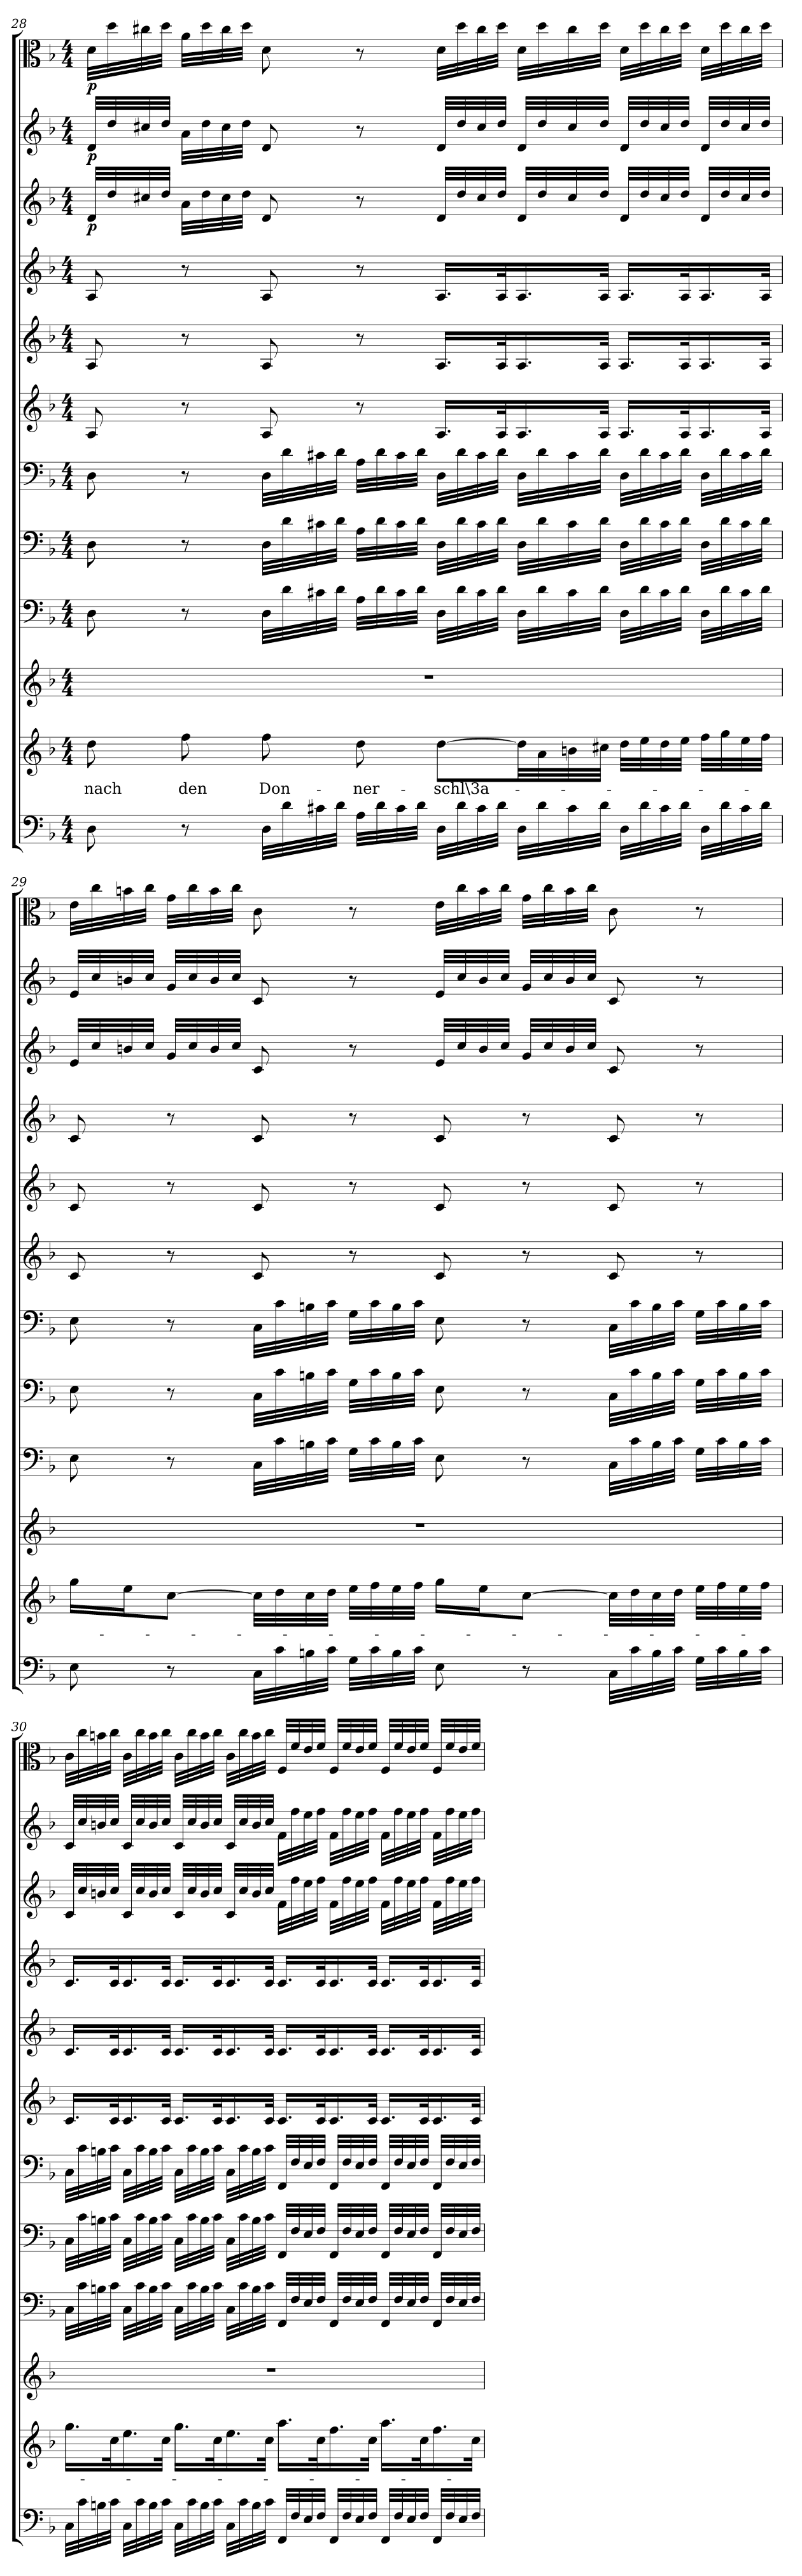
**kern	**kern	**text	**kern	**kern	**kern	**kern	**kern	**kern	**kern	**kern	**dynam	**kern	**dynam	**kern	**dynam
*part12	*part11	*part11	*part10	*part9	*part8	*part7	*part6	*part5	*part4	*part3	*part3	*part2	*part2	*part1	*part1
*staff12	*staff11	*staff11	*staff10	*staff9	*staff8	*staff7	*staff6	*staff5	*staff4	*staff3	*staff3	*staff2	*staff2	*staff1	*staff1
*clefF4	*clefG2	*	*clefG2	*clefF4	*clefF4	*clefF4	*clefG2	*clefG2	*clefG2	*clefG2	*	*clefG2	*	*clefC3	*
*k[b-]	*k[b-]	*	*k[b-]	*k[b-]	*k[b-]	*k[b-]	*k[b-]	*k[b-]	*k[b-]	*k[b-]	*	*k[b-]	*	*k[b-]	*
*F:	*F:	*	*F:	*F:	*F:	*F:	*F:	*F:	*F:	*F:	*	*F:	*	*F:	*
*M4/4	*M4/4	*	*M4/4	*M4/4	*M4/4	*M4/4	*M4/4	*M4/4	*M4/4	*M4/4	*	*M4/4	*	*M4/4	*
=28	=28	=28	=28	=28	=28	=28	=28	=28	=28	=28	=28	=28	=28	=28	=28
8D\	8dd\	nach	1r	8D\	8D\	8D\	8A/	8A/	8A/	32d/LLL	p	32d/LLL	p	32d\LLL	p
.	.	.	.	.	.	.	.	.	.	32dd/	.	32dd/	.	32dd\	.
.	.	.	.	.	.	.	.	.	.	32cc#X/	.	32cc#X/	.	32cc#X\	.
.	.	.	.	.	.	.	.	.	.	32dd/JJJ	.	32dd/JJJ	.	32dd\JJJ	.
8r	8ff\	den	.	8r	8r	8r	8r	8r	8r	32a\LLL	.	32a\LLL	.	32a\LLL	.
.	.	.	.	.	.	.	.	.	.	32dd\	.	32dd\	.	32dd\	.
.	.	.	.	.	.	.	.	.	.	32cc#\	.	32cc#\	.	32cc#\	.
.	.	.	.	.	.	.	.	.	.	32dd\JJJ	.	32dd\JJJ	.	32dd\JJJ	.
32D\LLL	8ff\	Don-	.	32D\LLL	32D\LLL	32D\LLL	8A/	8A/	8A/	8d/	.	8d/	.	8d\	.
32d\	.	.	.	32d\	32d\	32d\	.	.	.	.	.	.	.	.	.
32c#X\	.	.	.	32c#X\	32c#X\	32c#X\	.	.	.	.	.	.	.	.	.
32d\JJJ	.	.	.	32d\JJJ	32d\JJJ	32d\JJJ	.	.	.	.	.	.	.	.	.
32A\LLL	8dd\	-ner-	.	32A\LLL	32A\LLL	32A\LLL	8r	8r	8r	8r	.	8r	.	8r	.
32d\	.	.	.	32d\	32d\	32d\	.	.	.	.	.	.	.	.	.
32c#\	.	.	.	32c#\	32c#\	32c#\	.	.	.	.	.	.	.	.	.
32d\JJJ	.	.	.	32d\JJJ	32d\JJJ	32d\JJJ	.	.	.	.	.	.	.	.	.
32D\LLL	[8dd\L	-schl\3a-	.	32D\LLL	32D\LLL	32D\LLL	16.A/LL	16.A/LL	16.A/LL	32d/LLL	.	32d/LLL	.	32d\LLL	.
32d\	.	.	.	32d\	32d\	32d\	.	.	.	32dd/	.	32dd/	.	32dd\	.
32c#\	.	.	.	32c#\	32c#\	32c#\	.	.	.	32cc#/	.	32cc#/	.	32cc#\	.
32d\JJJ	.	.	.	32d\JJJ	32d\JJJ	32d\JJJ	32A/K	32A/K	32A/K	32dd/JJJ	.	32dd/JJJ	.	32dd\JJJ	.
32D\LLL	32dd\LL]	.	.	32D\LLL	32D\LLL	32D\LLL	16.A/	16.A/	16.A/	32d/LLL	.	32d/LLL	.	32d\LLL	.
32d\	32a\	.	.	32d\	32d\	32d\	.	.	.	32dd/	.	32dd/	.	32dd\	.
32c#\	32bn\	.	.	32c#\	32c#\	32c#\	.	.	.	32cc#/	.	32cc#/	.	32cc#\	.
32d\JJJ	32cc#X\JJJ	.	.	32d\JJJ	32d\JJJ	32d\JJJ	32A/JJk	32A/JJk	32A/JJk	32dd/JJJ	.	32dd/JJJ	.	32dd\JJJ	.
32D\LLL	32dd\LLL	.	.	32D\LLL	32D\LLL	32D\LLL	16.A/LL	16.A/LL	16.A/LL	32d/LLL	.	32d/LLL	.	32d\LLL	.
32d\	32ee\	.	.	32d\	32d\	32d\	.	.	.	32dd/	.	32dd/	.	32dd\	.
32c#\	32dd\	.	.	32c#\	32c#\	32c#\	.	.	.	32cc#/	.	32cc#/	.	32cc#\	.
32d\JJJ	32ee\JJJ	.	.	32d\JJJ	32d\JJJ	32d\JJJ	32A/K	32A/K	32A/K	32dd/JJJ	.	32dd/JJJ	.	32dd\JJJ	.
32D\LLL	32ff\LLL	.	.	32D\LLL	32D\LLL	32D\LLL	16.A/	16.A/	16.A/	32d/LLL	.	32d/LLL	.	32d\LLL	.
32d\	32gg\	.	.	32d\	32d\	32d\	.	.	.	32dd/	.	32dd/	.	32dd\	.
32c#\	32ee\	.	.	32c#\	32c#\	32c#\	.	.	.	32cc#/	.	32cc#/	.	32cc#\	.
32d\JJJ	32ff\JJJ	.	.	32d\JJJ	32d\JJJ	32d\JJJ	32A/JJk	32A/JJk	32A/JJk	32dd/JJJ	.	32dd/JJJ	.	32dd\JJJ	.
=29	=29	=29	=29	=29	=29	=29	=29	=29	=29	=29	=29	=29	=29	=29	=29
8E\	16gg\LL	.	1r	8E\	8E\	8E\	8c/	8c/	8c/	32e/LLL	.	32e/LLL	.	32e\LLL	.
.	.	.	.	.	.	.	.	.	.	32cc/	.	32cc/	.	32cc\	.
.	16ee\J	.	.	.	.	.	.	.	.	32bn/	.	32bn/	.	32bn\	.
.	.	.	.	.	.	.	.	.	.	32cc/JJJ	.	32cc/JJJ	.	32cc\JJJ	.
8r	[8cc\J	.	.	8r	8r	8r	8r	8r	8r	32g/LLL	.	32g/LLL	.	32g\LLL	.
.	.	.	.	.	.	.	.	.	.	32cc/	.	32cc/	.	32cc\	.
.	.	.	.	.	.	.	.	.	.	32b/	.	32b/	.	32b\	.
.	.	.	.	.	.	.	.	.	.	32cc/JJJ	.	32cc/JJJ	.	32cc\JJJ	.
32C\LLL	32cc\LLL]	.	.	32C\LLL	32C\LLL	32C\LLL	8c/	8c/	8c/	8c/	.	8c/	.	8c\	.
32c\	32dd\	.	.	32c\	32c\	32c\	.	.	.	.	.	.	.	.	.
32Bn\	32cc\	.	.	32Bn\	32Bn\	32Bn\	.	.	.	.	.	.	.	.	.
32c\JJJ	32dd\JJJ	.	.	32c\JJJ	32c\JJJ	32c\JJJ	.	.	.	.	.	.	.	.	.
32G\LLL	32ee\LLL	.	.	32G\LLL	32G\LLL	32G\LLL	8r	8r	8r	8r	.	8r	.	8r	.
32c\	32ff\	.	.	32c\	32c\	32c\	.	.	.	.	.	.	.	.	.
32B\	32ee\	.	.	32B\	32B\	32B\	.	.	.	.	.	.	.	.	.
32c\JJJ	32ff\JJJ	.	.	32c\JJJ	32c\JJJ	32c\JJJ	.	.	.	.	.	.	.	.	.
8E\	16gg\LL	.	.	8E\	8E\	8E\	8c/	8c/	8c/	32e/LLL	.	32e/LLL	.	32e\LLL	.
.	.	.	.	.	.	.	.	.	.	32cc/	.	32cc/	.	32cc\	.
.	16ee\J	.	.	.	.	.	.	.	.	32b/	.	32b/	.	32b\	.
.	.	.	.	.	.	.	.	.	.	32cc/JJJ	.	32cc/JJJ	.	32cc\JJJ	.
8r	[8cc\J	.	.	8r	8r	8r	8r	8r	8r	32g/LLL	.	32g/LLL	.	32g\LLL	.
.	.	.	.	.	.	.	.	.	.	32cc/	.	32cc/	.	32cc\	.
.	.	.	.	.	.	.	.	.	.	32b/	.	32b/	.	32b\	.
.	.	.	.	.	.	.	.	.	.	32cc/JJJ	.	32cc/JJJ	.	32cc\JJJ	.
32C\LLL	32cc\LLL]	.	.	32C\LLL	32C\LLL	32C\LLL	8c/	8c/	8c/	8c/	.	8c/	.	8c\	.
32c\	32dd\	.	.	32c\	32c\	32c\	.	.	.	.	.	.	.	.	.
32B\	32cc\	.	.	32B\	32B\	32B\	.	.	.	.	.	.	.	.	.
32c\JJJ	32dd\JJJ	.	.	32c\JJJ	32c\JJJ	32c\JJJ	.	.	.	.	.	.	.	.	.
32G\LLL	32ee\LLL	.	.	32G\LLL	32G\LLL	32G\LLL	8r	8r	8r	8r	.	8r	.	8r	.
32c\	32ff\	.	.	32c\	32c\	32c\	.	.	.	.	.	.	.	.	.
32B\	32ee\	.	.	32B\	32B\	32B\	.	.	.	.	.	.	.	.	.
32c\JJJ	32ff\JJJ	.	.	32c\JJJ	32c\JJJ	32c\JJJ	.	.	.	.	.	.	.	.	.
=30	=30	=30	=30	=30	=30	=30	=30	=30	=30	=30	=30	=30	=30	=30	=30
32C\LLL	16.gg\LL	.	1r	32C\LLL	32C\LLL	32C\LLL	16.c/LL	16.c/LL	16.c/LL	32c/LLL	.	32c/LLL	.	32c\LLL	.
32c\	.	.	.	32c\	32c\	32c\	.	.	.	32cc/	.	32cc/	.	32cc\	.
32Bn\	.	.	.	32Bn\	32Bn\	32Bn\	.	.	.	32bn/	.	32bn/	.	32bn\	.
32c\JJJ	32cc\K	.	.	32c\JJJ	32c\JJJ	32c\JJJ	32c/K	32c/K	32c/K	32cc/JJJ	.	32cc/JJJ	.	32cc\JJJ	.
32C\LLL	16.ee\	.	.	32C\LLL	32C\LLL	32C\LLL	16.c/	16.c/	16.c/	32c/LLL	.	32c/LLL	.	32c\LLL	.
32c\	.	.	.	32c\	32c\	32c\	.	.	.	32cc/	.	32cc/	.	32cc\	.
32B\	.	.	.	32B\	32B\	32B\	.	.	.	32b/	.	32b/	.	32b\	.
32c\JJJ	32cc\JJk	.	.	32c\JJJ	32c\JJJ	32c\JJJ	32c/JJk	32c/JJk	32c/JJk	32cc/JJJ	.	32cc/JJJ	.	32cc\JJJ	.
32C\LLL	16.gg\LL	.	.	32C\LLL	32C\LLL	32C\LLL	16.c/LL	16.c/LL	16.c/LL	32c/LLL	.	32c/LLL	.	32c\LLL	.
32c\	.	.	.	32c\	32c\	32c\	.	.	.	32cc/	.	32cc/	.	32cc\	.
32B\	.	.	.	32B\	32B\	32B\	.	.	.	32b/	.	32b/	.	32b\	.
32c\JJJ	32cc\K	.	.	32c\JJJ	32c\JJJ	32c\JJJ	32c/K	32c/K	32c/K	32cc/JJJ	.	32cc/JJJ	.	32cc\JJJ	.
32C\LLL	16.ee\	.	.	32C\LLL	32C\LLL	32C\LLL	16.c/	16.c/	16.c/	32c/LLL	.	32c/LLL	.	32c\LLL	.
32c\	.	.	.	32c\	32c\	32c\	.	.	.	32cc/	.	32cc/	.	32cc\	.
32B\	.	.	.	32B\	32B\	32B\	.	.	.	32b/	.	32b/	.	32b\	.
32c\JJJ	32cc\JJk	.	.	32c\JJJ	32c\JJJ	32c\JJJ	32c/JJk	32c/JJk	32c/JJk	32cc/JJJ	.	32cc/JJJ	.	32cc\JJJ	.
32FF/LLL	16.aa\LL	.	.	32FF/LLL	32FF/LLL	32FF/LLL	16.c/LL	16.c/LL	16.c/LL	32f\LLL	.	32f\LLL	.	32F/LLL	.
32F/	.	.	.	32F/	32F/	32F/	.	.	.	32ff\	.	32ff\	.	32f/	.
32E/	.	.	.	32E/	32E/	32E/	.	.	.	32ee\	.	32ee\	.	32e/	.
32F/JJJ	32cc\K	.	.	32F/JJJ	32F/JJJ	32F/JJJ	32c/K	32c/K	32c/K	32ff\JJJ	.	32ff\JJJ	.	32f/JJJ	.
32FF/LLL	16.ff\	.	.	32FF/LLL	32FF/LLL	32FF/LLL	16.c/	16.c/	16.c/	32f\LLL	.	32f\LLL	.	32F/LLL	.
32F/	.	.	.	32F/	32F/	32F/	.	.	.	32ff\	.	32ff\	.	32f/	.
32E/	.	.	.	32E/	32E/	32E/	.	.	.	32ee\	.	32ee\	.	32e/	.
32F/JJJ	32cc\JJk	.	.	32F/JJJ	32F/JJJ	32F/JJJ	32c/JJk	32c/JJk	32c/JJk	32ff\JJJ	.	32ff\JJJ	.	32f/JJJ	.
32FF/LLL	16.aa\LL	.	.	32FF/LLL	32FF/LLL	32FF/LLL	16.c/LL	16.c/LL	16.c/LL	32f\LLL	.	32f\LLL	.	32F/LLL	.
32F/	.	.	.	32F/	32F/	32F/	.	.	.	32ff\	.	32ff\	.	32f/	.
32E/	.	.	.	32E/	32E/	32E/	.	.	.	32ee\	.	32ee\	.	32e/	.
32F/JJJ	32cc\K	.	.	32F/JJJ	32F/JJJ	32F/JJJ	32c/K	32c/K	32c/K	32ff\JJJ	.	32ff\JJJ	.	32f/JJJ	.
32FF/LLL	16.ff\	.	.	32FF/LLL	32FF/LLL	32FF/LLL	16.c/	16.c/	16.c/	32f\LLL	.	32f\LLL	.	32F/LLL	.
32F/	.	.	.	32F/	32F/	32F/	.	.	.	32ff\	.	32ff\	.	32f/	.
32E/	.	.	.	32E/	32E/	32E/	.	.	.	32ee\	.	32ee\	.	32e/	.
32F/JJJ	32cc\JJk	.	.	32F/JJJ	32F/JJJ	32F/JJJ	32c/JJk	32c/JJk	32c/JJk	32ff\JJJ	.	32ff\JJJ	.	32f/JJJ	.
=	=	=	=	=	=	=	=	=	=	=	=	=	=	=	=
*-	*-	*-	*-	*-	*-	*-	*-	*-	*-	*-	*-	*-	*-	*-	*-
